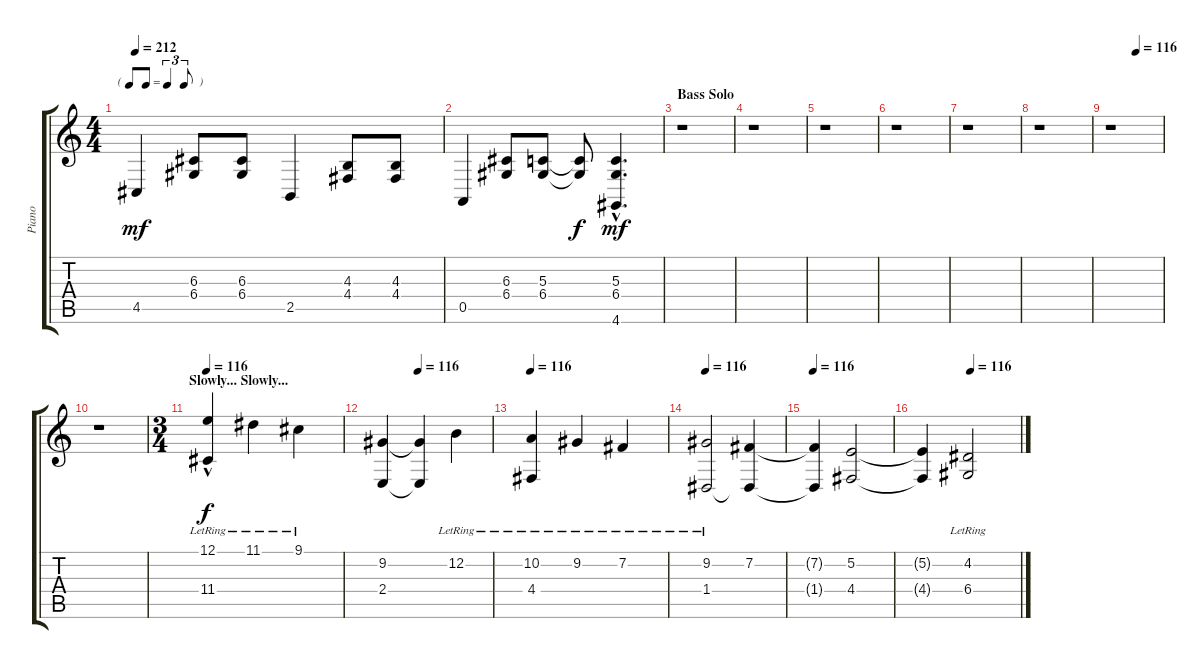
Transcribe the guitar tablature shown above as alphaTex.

\track ("Piano" "Piano") {instrument acousticgrandpiano}
\staff {score tabs}
\tuning (E4 B3 G3 D3 A2 E2) {hide}
\ts (4 4)
\tf triplet8th
\tempo 212
\clef g2
\ks c
4.5.4{dy mf} (6.3 6.4).8 (6.3 6.4).8 2.5.4 (4.3 4.4).8 (4.3 4.4).8 |
0.5.4 (6.3 6.4).8 (5.3 6.4).8 (5.3{t} 6.4{t}).8{dy f} (5.3{hac} 6.4{hac} 4.6{hac}).4{d dy mf} |
\section ("" "Bass Solo")
r.1 |
r.1 |
r.1 |
r.1 |
r.1 |
r.1 |
\tempo (116 0.5)
r.1 |
r.1 |
\ts (3 4)
\section ("" "Slowly... Slowly...")
\tempo 116
(12.1{lr} 11.4{hac}).4{dy f} 11.1{lr}.4 9.1{lr}.4 |
\tempo (116 0.3333333333333333)
(9.2 2.4).4 (9.2{t} 2.4{t}).4 12.2{lr}.4 |
\tempo 116
(10.2{lr} 4.4{lr}).4 9.2{lr}.4 7.2{lr}.4 |
\tempo 116
(9.2 1.4{lr}).2 (7.2 1.4{t}).4 |
\tempo 116
(7.2{t} 1.4{t}).4 (5.2 4.4).2 |
\tempo (116 0.5)
(5.2{t} 4.4{t}).4 (4.2{lr} 6.4{lr}).2
